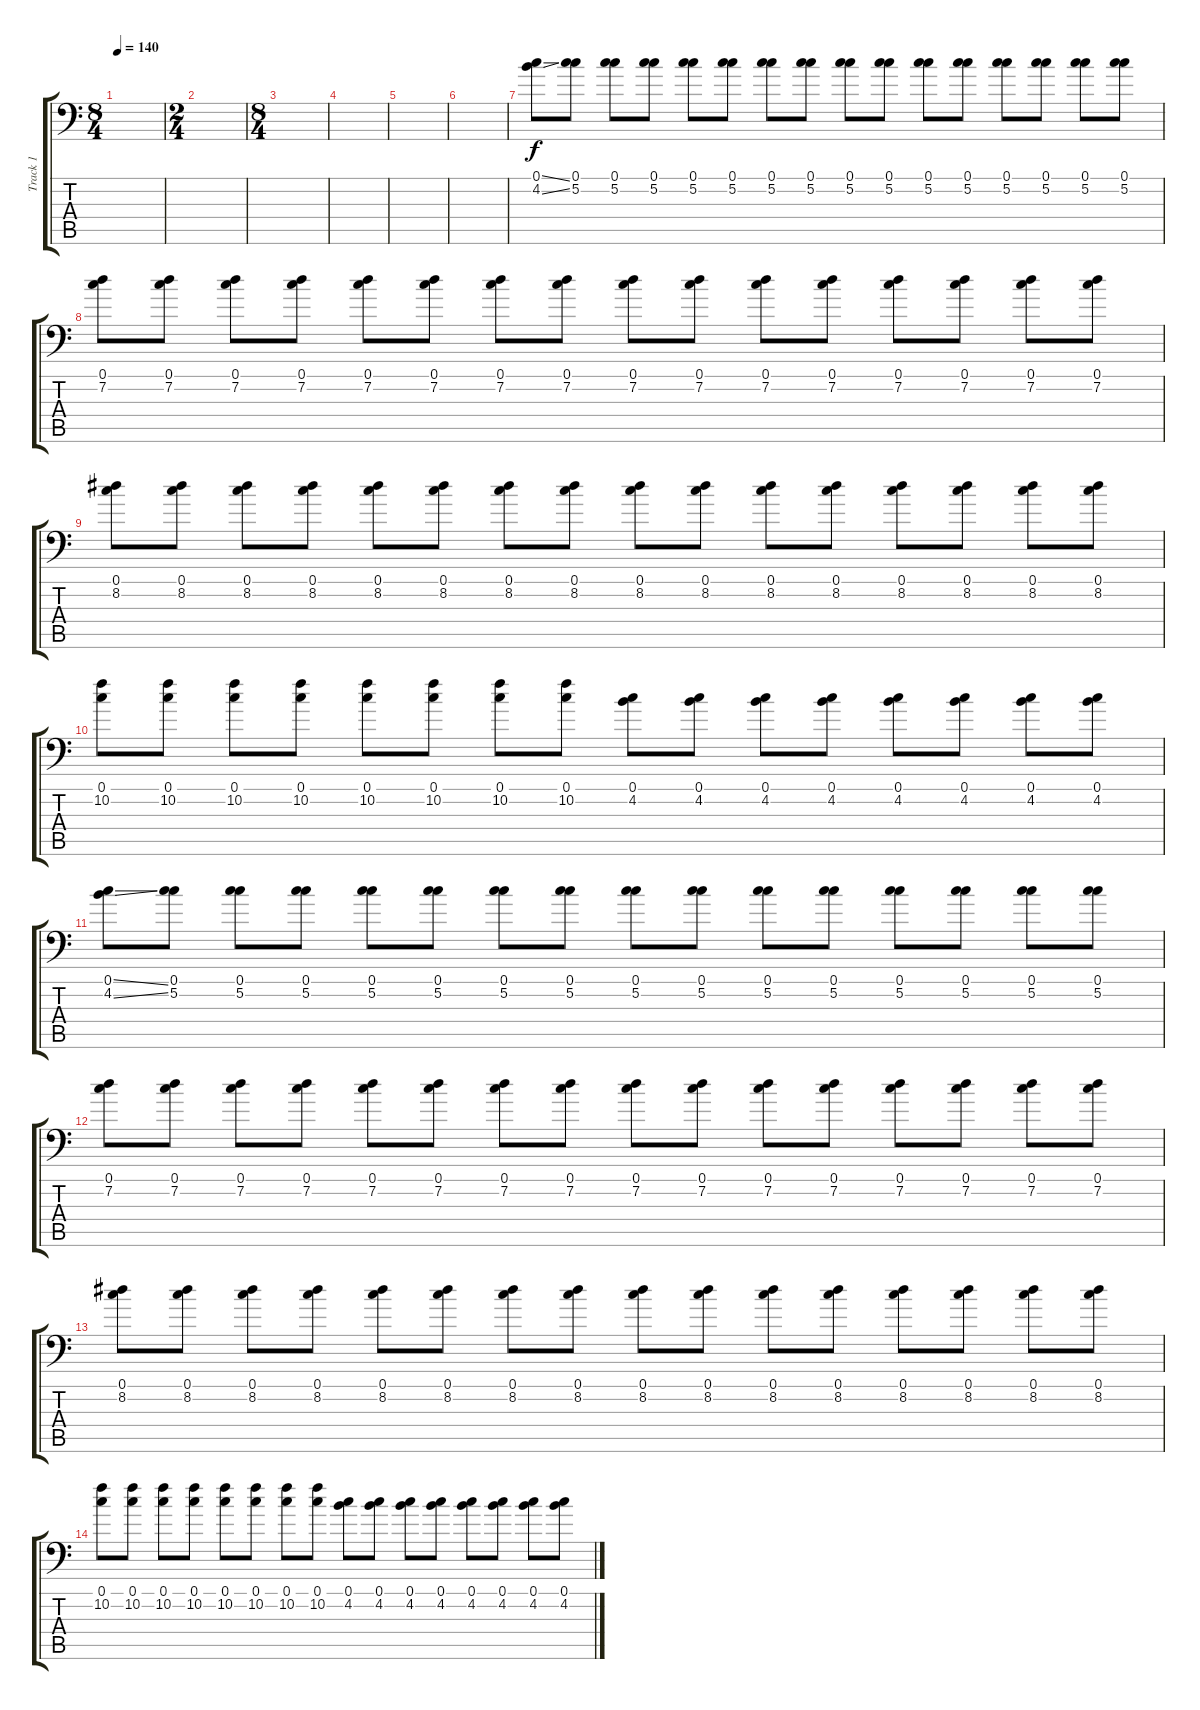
\track ("Track 1" "Track 1") {instrument acousticguitarsteel}
\staff {score tabs}
\tuning (C4 G3 Eb3 Bb2 F2 G1) {hide}
\ts (8 4)
\tempo 140
\clef f4
\ks c
|
\ts (2 4)
|
\ts (8 4)
|
|
|
|
(0.1{ss} 4.2{ss}).8{instrument overdrivenguitar} (0.1 5.2).8 (0.1 5.2).8 (0.1 5.2).8 (0.1 5.2).8 (0.1 5.2).8 (0.1 5.2).8 (0.1 5.2).8 (0.1 5.2).8 (0.1 5.2).8 (0.1 5.2).8 (0.1 5.2).8 (0.1 5.2).8 (0.1 5.2).8 (0.1 5.2).8 (0.1 5.2).8 |
(0.1 7.2).8 (0.1 7.2).8 (0.1 7.2).8 (0.1 7.2).8 (0.1 7.2).8 (0.1 7.2).8 (0.1 7.2).8 (0.1 7.2).8 (0.1 7.2).8 (0.1 7.2).8 (0.1 7.2).8 (0.1 7.2).8 (0.1 7.2).8 (0.1 7.2).8 (0.1 7.2).8 (0.1 7.2).8 |
(0.1 8.2).8 (0.1 8.2).8 (0.1 8.2).8 (0.1 8.2).8 (0.1 8.2).8 (0.1 8.2).8 (0.1 8.2).8 (0.1 8.2).8 (0.1 8.2).8 (0.1 8.2).8 (0.1 8.2).8 (0.1 8.2).8 (0.1 8.2).8 (0.1 8.2).8 (0.1 8.2).8 (0.1 8.2).8 |
(0.1 10.2).8 (0.1 10.2).8 (0.1 10.2).8 (0.1 10.2).8 (0.1 10.2).8 (0.1 10.2).8 (0.1 10.2).8 (0.1 10.2).8 (0.1 4.2).8 (0.1 4.2).8 (0.1 4.2).8 (0.1 4.2).8 (0.1 4.2).8 (0.1 4.2).8 (0.1 4.2).8 (0.1 4.2).8 |
(0.1{ss} 4.2{ss}).8{instrument overdrivenguitar} (0.1 5.2).8 (0.1 5.2).8 (0.1 5.2).8 (0.1 5.2).8 (0.1 5.2).8 (0.1 5.2).8 (0.1 5.2).8 (0.1 5.2).8 (0.1 5.2).8 (0.1 5.2).8 (0.1 5.2).8 (0.1 5.2).8 (0.1 5.2).8 (0.1 5.2).8 (0.1 5.2).8 |
(0.1 7.2).8 (0.1 7.2).8 (0.1 7.2).8 (0.1 7.2).8 (0.1 7.2).8 (0.1 7.2).8 (0.1 7.2).8 (0.1 7.2).8 (0.1 7.2).8 (0.1 7.2).8 (0.1 7.2).8 (0.1 7.2).8 (0.1 7.2).8 (0.1 7.2).8 (0.1 7.2).8 (0.1 7.2).8 |
(0.1 8.2).8 (0.1 8.2).8 (0.1 8.2).8 (0.1 8.2).8 (0.1 8.2).8 (0.1 8.2).8 (0.1 8.2).8 (0.1 8.2).8 (0.1 8.2).8 (0.1 8.2).8 (0.1 8.2).8 (0.1 8.2).8 (0.1 8.2).8 (0.1 8.2).8 (0.1 8.2).8 (0.1 8.2).8 |
(0.1 10.2).8 (0.1 10.2).8 (0.1 10.2).8 (0.1 10.2).8 (0.1 10.2).8 (0.1 10.2).8 (0.1 10.2).8 (0.1 10.2).8 (0.1 4.2).8 (0.1 4.2).8 (0.1 4.2).8 (0.1 4.2).8 (0.1 4.2).8 (0.1 4.2).8 (0.1 4.2).8 (0.1 4.2).8
